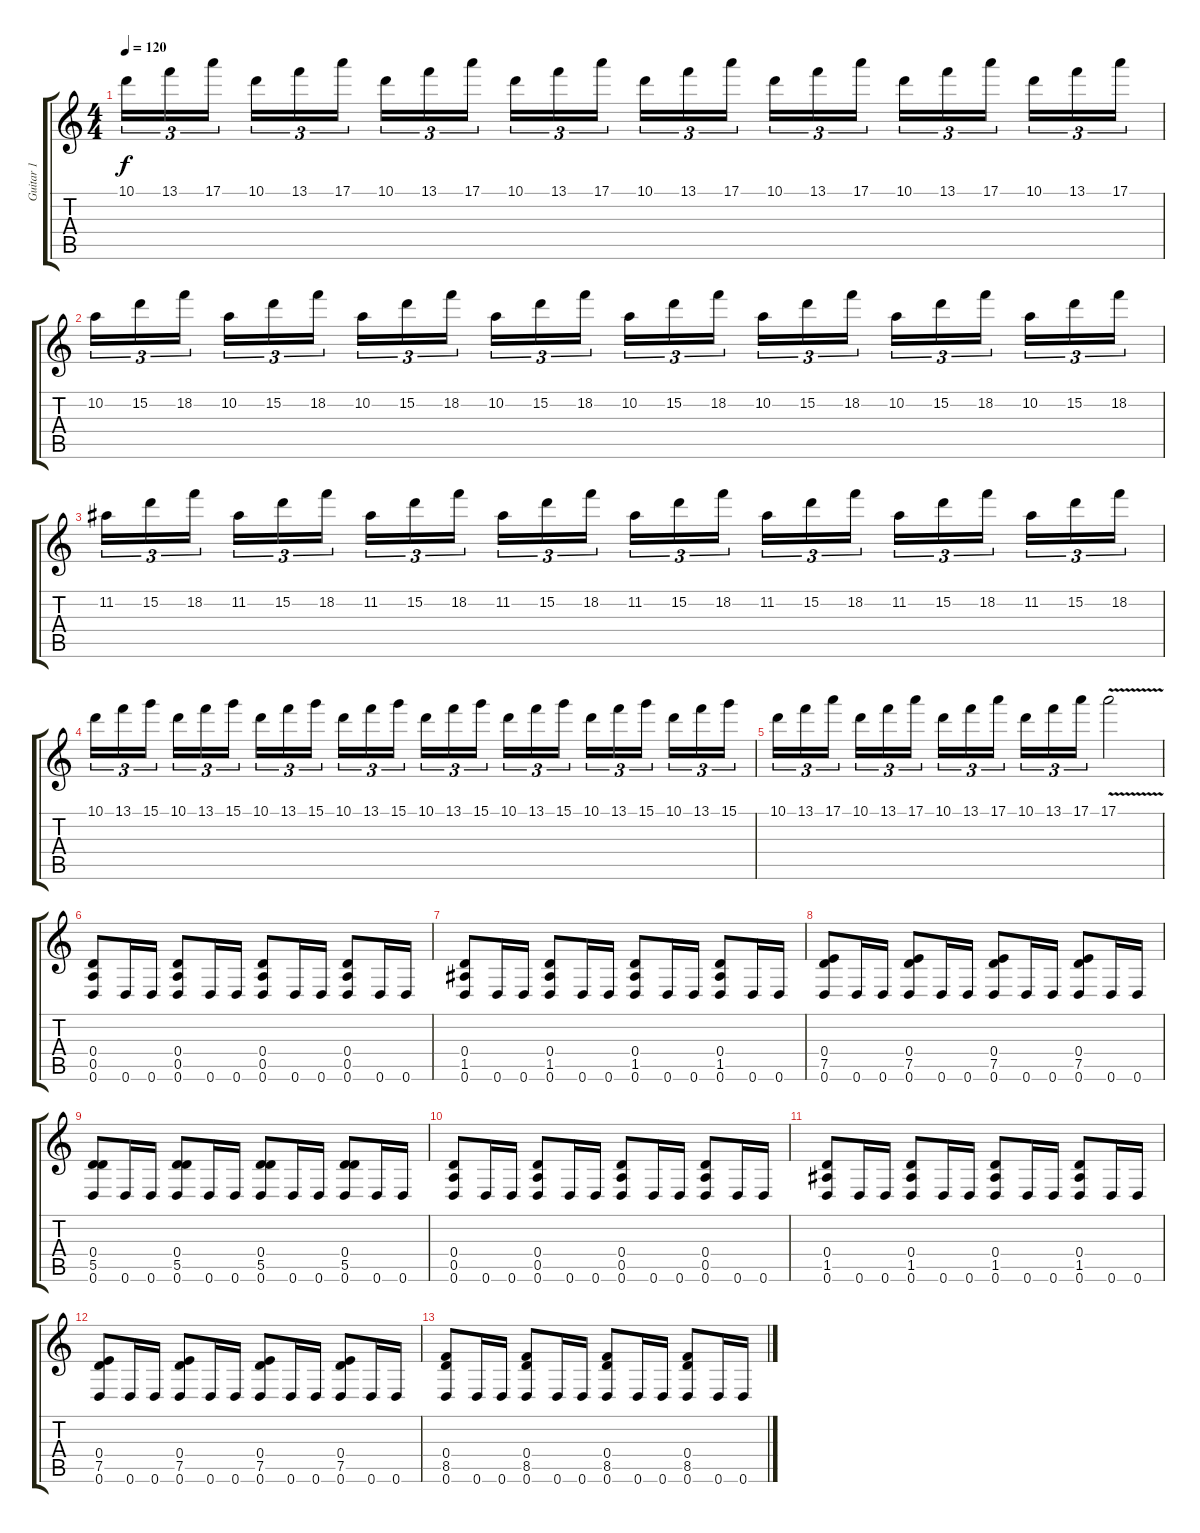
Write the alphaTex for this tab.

\track ("Guitar 1" "Guitar 1") {instrument distortionguitar}
\staff {score tabs}
\tuning (E4 B3 G3 D3 A2 D2) {hide}
\ts (4 4)
\tempo 120
\clef g2
\ks c
10.1.16{tu (3 2) dy f} 13.1.16{tu (3 2)} 17.1.16{tu (3 2)} 10.1.16{tu (3 2)} 13.1.16{tu (3 2)} 17.1.16{tu (3 2)} 10.1.16{tu (3 2)} 13.1.16{tu (3 2)} 17.1.16{tu (3 2)} 10.1.16{tu (3 2)} 13.1.16{tu (3 2)} 17.1.16{tu (3 2)} 10.1.16{tu (3 2)} 13.1.16{tu (3 2)} 17.1.16{tu (3 2)} 10.1.16{tu (3 2)} 13.1.16{tu (3 2)} 17.1.16{tu (3 2)} 10.1.16{tu (3 2)} 13.1.16{tu (3 2)} 17.1.16{tu (3 2)} 10.1.16{tu (3 2)} 13.1.16{tu (3 2)} 17.1.16{tu (3 2)} |
10.2.16{tu (3 2)} 15.2.16{tu (3 2)} 18.2.16{tu (3 2)} 10.2.16{tu (3 2)} 15.2.16{tu (3 2)} 18.2.16{tu (3 2)} 10.2.16{tu (3 2)} 15.2.16{tu (3 2)} 18.2.16{tu (3 2)} 10.2.16{tu (3 2)} 15.2.16{tu (3 2)} 18.2.16{tu (3 2)} 10.2.16{tu (3 2)} 15.2.16{tu (3 2)} 18.2.16{tu (3 2)} 10.2.16{tu (3 2)} 15.2.16{tu (3 2)} 18.2.16{tu (3 2)} 10.2.16{tu (3 2)} 15.2.16{tu (3 2)} 18.2.16{tu (3 2)} 10.2.16{tu (3 2)} 15.2.16{tu (3 2)} 18.2.16{tu (3 2)} |
11.2.16{tu (3 2)} 15.2.16{tu (3 2)} 18.2.16{tu (3 2)} 11.2.16{tu (3 2)} 15.2.16{tu (3 2)} 18.2.16{tu (3 2)} 11.2.16{tu (3 2)} 15.2.16{tu (3 2)} 18.2.16{tu (3 2)} 11.2.16{tu (3 2)} 15.2.16{tu (3 2)} 18.2.16{tu (3 2)} 11.2.16{tu (3 2)} 15.2.16{tu (3 2)} 18.2.16{tu (3 2)} 11.2.16{tu (3 2)} 15.2.16{tu (3 2)} 18.2.16{tu (3 2)} 11.2.16{tu (3 2)} 15.2.16{tu (3 2)} 18.2.16{tu (3 2)} 11.2.16{tu (3 2)} 15.2.16{tu (3 2)} 18.2.16{tu (3 2)} |
10.1.16{tu (3 2)} 13.1.16{tu (3 2)} 15.1.16{tu (3 2)} 10.1.16{tu (3 2)} 13.1.16{tu (3 2)} 15.1.16{tu (3 2)} 10.1.16{tu (3 2)} 13.1.16{tu (3 2)} 15.1.16{tu (3 2)} 10.1.16{tu (3 2)} 13.1.16{tu (3 2)} 15.1.16{tu (3 2)} 10.1.16{tu (3 2)} 13.1.16{tu (3 2)} 15.1.16{tu (3 2)} 10.1.16{tu (3 2)} 13.1.16{tu (3 2)} 15.1.16{tu (3 2)} 10.1.16{tu (3 2)} 13.1.16{tu (3 2)} 15.1.16{tu (3 2)} 10.1.16{tu (3 2)} 13.1.16{tu (3 2)} 15.1.16{tu (3 2)} |
10.1.16{tu (3 2)} 13.1.16{tu (3 2)} 17.1.16{tu (3 2)} 10.1.16{tu (3 2)} 13.1.16{tu (3 2)} 17.1.16{tu (3 2)} 10.1.16{tu (3 2)} 13.1.16{tu (3 2)} 17.1.16{tu (3 2)} 10.1.16{tu (3 2)} 13.1.16{tu (3 2)} 17.1.16{tu (3 2)} 17.1{v}.2 |
(0.4 0.5 0.6).8{volume 4} 0.6.16 0.6.16 (0.4 0.5 0.6).8 0.6.16 0.6.16 (0.4 0.5 0.6).8 0.6.16 0.6.16 (0.4 0.5 0.6).8 0.6.16 0.6.16 |
(0.4 1.5 0.6).8 0.6.16 0.6.16 (0.4 1.5 0.6).8 0.6.16 0.6.16 (0.4 1.5 0.6).8 0.6.16 0.6.16 (0.4 1.5 0.6).8 0.6.16 0.6.16 |
(0.4 7.5 0.6).8 0.6.16 0.6.16 (0.4 7.5 0.6).8 0.6.16 0.6.16 (0.4 7.5 0.6).8 0.6.16 0.6.16 (0.4 7.5 0.6).8 0.6.16 0.6.16 |
(0.4 5.5 0.6).8 0.6.16 0.6.16 (0.4 5.5 0.6).8 0.6.16 0.6.16 (0.4 5.5 0.6).8 0.6.16 0.6.16 (0.4 5.5 0.6).8 0.6.16 0.6.16 |
(0.4 0.5 0.6).8{volume 0} 0.6.16 0.6.16 (0.4 0.5 0.6).8 0.6.16 0.6.16 (0.4 0.5 0.6).8 0.6.16 0.6.16 (0.4 0.5 0.6).8 0.6.16 0.6.16 |
(0.4 1.5 0.6).8 0.6.16 0.6.16 (0.4 1.5 0.6).8 0.6.16 0.6.16 (0.4 1.5 0.6).8 0.6.16 0.6.16 (0.4 1.5 0.6).8 0.6.16 0.6.16 |
(0.4 7.5 0.6).8 0.6.16 0.6.16 (0.4 7.5 0.6).8 0.6.16 0.6.16 (0.4 7.5 0.6).8 0.6.16 0.6.16 (0.4 7.5 0.6).8 0.6.16 0.6.16 |
(0.4 8.5 0.6).8 0.6.16 0.6.16 (0.4 8.5 0.6).8 0.6.16 0.6.16 (0.4 8.5 0.6).8 0.6.16 0.6.16 (0.4 8.5 0.6).8 0.6.16 0.6.16
